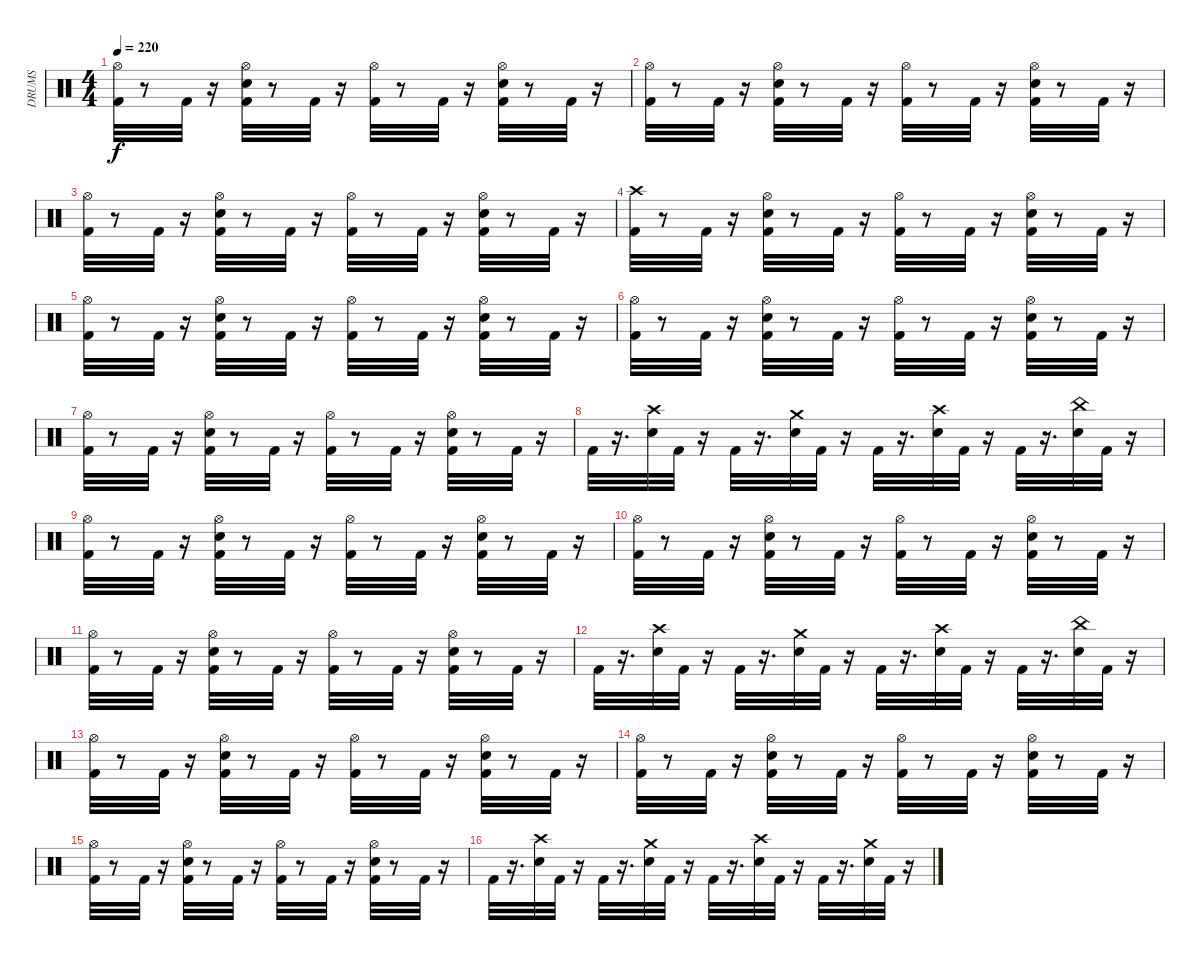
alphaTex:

\track ("DRUMS" "DRUMS") {instrument percussion}
\staff {score}
\articulation defaults
\ts (4 4)
\tempo 220
\clef neutral
\ks c
("Hi-Hat (open)" "Kick (hit) 2").32{dy f} r.8 "Kick (hit) 2".32 r.16 ("Hi-Hat (open)" "Electric Snare (hit)" "Kick (hit) 2").32 r.8 "Kick (hit) 2".32 r.16 ("Hi-Hat (open)" "Kick (hit) 2").32 r.8 "Kick (hit) 2".32 r.16 ("Hi-Hat (open)" "Electric Snare (hit)" "Kick (hit) 2").32 r.8 "Kick (hit) 2".32 r.16 |
("Hi-Hat (open)" "Kick (hit) 2").32 r.8 "Kick (hit) 2".32 r.16 ("Electric Snare (hit)" "Hi-Hat (open)" "Kick (hit) 2").32 r.8 "Kick (hit) 2".32 r.16 ("Kick (hit) 2" "Hi-Hat (open)").32 r.8 "Kick (hit) 2".32 r.16 ("Hi-Hat (open)" "Electric Snare (hit)" "Kick (hit) 2").32 r.8 "Kick (hit) 2".32 r.16 |
("Hi-Hat (open)" "Kick (hit) 2").32 r.8 "Kick (hit) 2".32 r.16 ("Kick (hit) 2" "Hi-Hat (open)" "Electric Snare (hit)").32 r.8 "Kick (hit) 2".32 r.16 ("Hi-Hat (open)" "Kick (hit) 2").32 r.8 "Kick (hit) 2".32 r.16 ("Hi-Hat (open)" "Kick (hit) 2" "Electric Snare (hit)").32 r.8 "Kick (hit) 2".32 r.16 |
("Crash high (hit)" "Kick (hit) 2").32 r.8 "Kick (hit) 2".32 r.16 ("Hi-Hat (open)" "Electric Snare (hit)" "Kick (hit) 2").32 r.8 "Kick (hit) 2".32 r.16 ("Hi-Hat (open)" "Kick (hit) 2").32 r.8 "Kick (hit) 2".32 r.16 ("Kick (hit) 2" "Hi-Hat (open)" "Electric Snare (hit)").32 r.8 "Kick (hit) 2".32 r.16 |
("Hi-Hat (open)" "Kick (hit) 2").32 r.8 "Kick (hit) 2".32 r.16 ("Kick (hit) 2" "Electric Snare (hit)" "Hi-Hat (open)").32 r.8 "Kick (hit) 2".32 r.16 ("Hi-Hat (open)" "Kick (hit) 2").32 r.8 "Kick (hit) 2".32 r.16 ("Kick (hit) 2" "Hi-Hat (open)" "Electric Snare (hit)").32 r.8 "Kick (hit) 2".32 r.16 |
("Hi-Hat (open)" "Kick (hit) 2").32 r.8 "Kick (hit) 2".32 r.16 ("Kick (hit) 2" "Electric Snare (hit)" "Hi-Hat (open)").32 r.8 "Kick (hit) 2".32 r.16 ("Hi-Hat (open)" "Kick (hit) 2").32 r.8 "Kick (hit) 2".32 r.16 ("Kick (hit) 2" "Electric Snare (hit)" "Hi-Hat (open)").32 r.8 "Kick (hit) 2".32 r.16 |
("Hi-Hat (open)" "Kick (hit) 2").32 r.8 "Kick (hit) 2".32 r.16 ("Kick (hit) 2" "Electric Snare (hit)" "Hi-Hat (open)").32 r.8 "Kick (hit) 2".32 r.16 ("Hi-Hat (open)" "Kick (hit) 2").32 r.8 "Kick (hit) 2".32 r.16 ("Kick (hit) 2" "Electric Snare (hit)" "Hi-Hat (open)").32 r.8 "Kick (hit) 2".32 r.16 |
"Kick (hit) 2".32 r.16{d} ("Crash high (hit)" "Electric Snare (hit)").32 "Kick (hit) 2".32 r.16 "Kick (hit) 2".32 r.16{d} ("Electric Snare (hit)" "Crash medium (hit)").32 "Kick (hit) 2".32 r.16 "Kick (hit) 2".32 r.16{d} ("Electric Snare (hit)" "Crash high (hit)").32 "Kick (hit) 2".32 r.16 "Kick (hit) 2".32 r.16{d} ("China (hit)" "Electric Snare (hit)").32 "Kick (hit) 2".32 r.16 |
("Hi-Hat (open)" "Kick (hit) 2").32 r.8 "Kick (hit) 2".32 r.16 ("Hi-Hat (open)" "Electric Snare (hit)" "Kick (hit) 2").32 r.8 "Kick (hit) 2".32 r.16 ("Kick (hit) 2" "Hi-Hat (open)").32 r.8 "Kick (hit) 2".32 r.16 ("Kick (hit) 2" "Hi-Hat (open)" "Electric Snare (hit)").32 r.8 "Kick (hit) 2".32 r.16 |
("Hi-Hat (open)" "Kick (hit) 2").32 r.8 "Kick (hit) 2".32 r.16 ("Kick (hit) 2" "Hi-Hat (open)" "Electric Snare (hit)").32 r.8 "Kick (hit) 2".32 r.16 ("Kick (hit) 2" "Hi-Hat (open)").32 r.8 "Kick (hit) 2".32 r.16 ("Electric Snare (hit)" "Hi-Hat (open)" "Kick (hit) 2").32 r.8 "Kick (hit) 2".32 r.16 |
("Hi-Hat (open)" "Kick (hit) 2").32 r.8 "Kick (hit) 2".32 r.16 ("Kick (hit) 2" "Electric Snare (hit)" "Hi-Hat (open)").32 r.8 "Kick (hit) 2".32 r.16 ("Hi-Hat (open)" "Kick (hit) 2").32 r.8 "Kick (hit) 2".32 r.16 ("Kick (hit) 2" "Electric Snare (hit)" "Hi-Hat (open)").32 r.8 "Kick (hit) 2".32 r.16 |
"Kick (hit) 2".32 r.16{d} ("Crash high (hit)" "Electric Snare (hit)").32 "Kick (hit) 2".32 r.16 "Kick (hit) 2".32 r.16{d} ("Electric Snare (hit)" "Crash medium (hit)").32 "Kick (hit) 2".32 r.16 "Kick (hit) 2".32 r.16{d} ("Electric Snare (hit)" "Crash high (hit)").32 "Kick (hit) 2".32 r.16 "Kick (hit) 2".32 r.16{d} ("China (hit)" "Electric Snare (hit)").32 "Kick (hit) 2".32 r.16 |
("Hi-Hat (open)" "Kick (hit) 2").32 r.8 "Kick (hit) 2".32 r.16 ("Electric Snare (hit)" "Kick (hit) 2" "Hi-Hat (open)").32 r.8 "Kick (hit) 2".32 r.16 ("Kick (hit) 2" "Hi-Hat (open)").32 r.8 "Kick (hit) 2".32 r.16 ("Hi-Hat (open)" "Kick (hit) 2" "Electric Snare (hit)").32 r.8 "Kick (hit) 2".32 r.16 |
("Hi-Hat (open)" "Kick (hit) 2").32 r.8 "Kick (hit) 2".32 r.16 ("Electric Snare (hit)" "Kick (hit) 2" "Hi-Hat (open)").32 r.8 "Kick (hit) 2".32 r.16 ("Kick (hit) 2" "Hi-Hat (open)").32 r.8 "Kick (hit) 2".32 r.16 ("Hi-Hat (open)" "Kick (hit) 2" "Electric Snare (hit)").32 r.8 "Kick (hit) 2".32 r.16 |
("Hi-Hat (open)" "Kick (hit) 2").32 r.8 "Kick (hit) 2".32 r.16 ("Electric Snare (hit)" "Kick (hit) 2" "Hi-Hat (open)").32 r.8 "Kick (hit) 2".32 r.16 ("Kick (hit) 2" "Hi-Hat (open)").32 r.8 "Kick (hit) 2".32 r.16 ("Hi-Hat (open)" "Kick (hit) 2" "Electric Snare (hit)").32 r.8 "Kick (hit) 2".32 r.16 |
"Kick (hit) 2".32 r.16{d} ("Crash high (hit)" "Electric Snare (hit)").32 "Kick (hit) 2".32 r.16 "Kick (hit) 2".32 r.16{d} ("Electric Snare (hit)" "Crash medium (hit)").32 "Kick (hit) 2".32 r.16 "Kick (hit) 2".32 r.16{d} ("Electric Snare (hit)" "Crash high (hit)").32 "Kick (hit) 2".32 r.16 "Kick (hit) 2".32 r.16{d} ("Electric Snare (hit)" "Crash medium (hit)").32 "Kick (hit) 2".32 r.16
